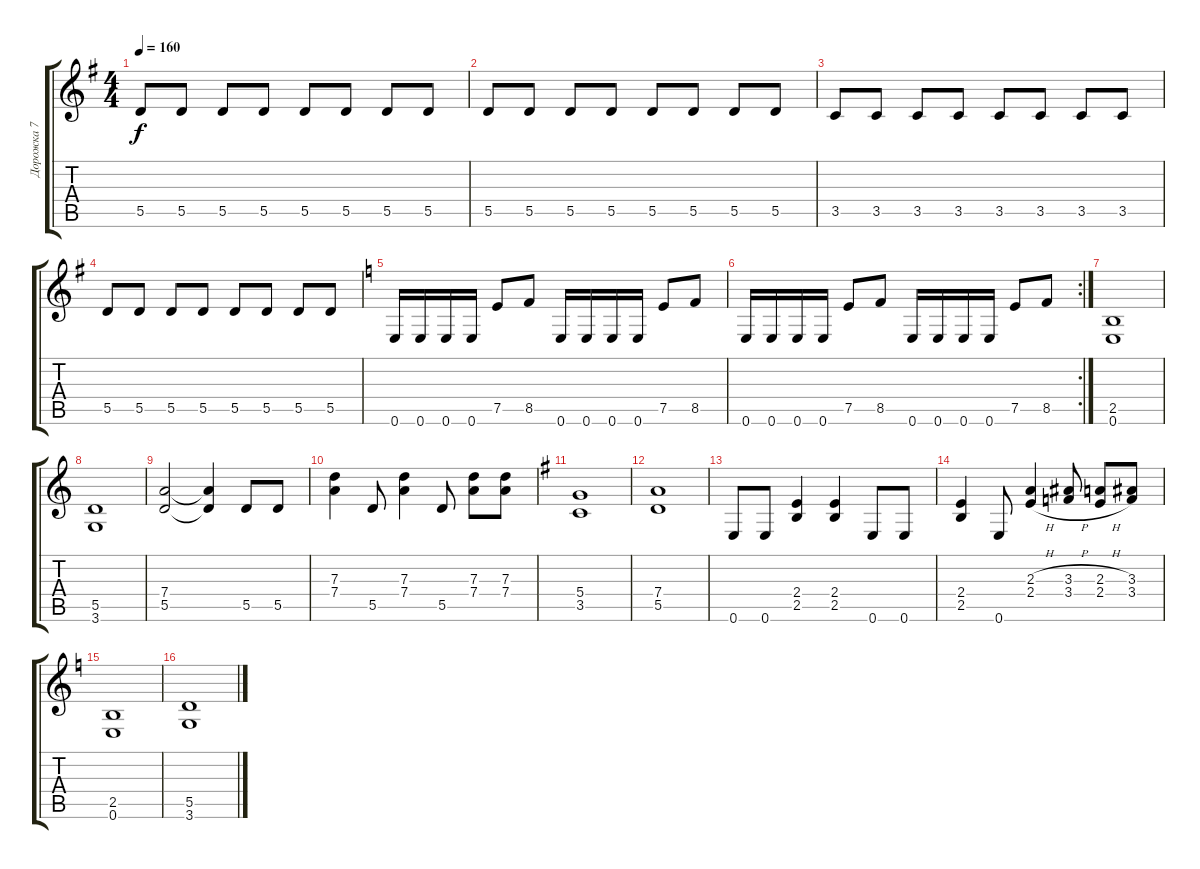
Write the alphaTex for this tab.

\track ("Дорожка 7" "Дорожка 7") {instrument acousticguitarnylon}
\staff {score tabs}
\tuning (E4 B3 G3 D3 A2 E2) {hide}
\ts (4 4)
\tempo 160
\clef g2
\ks g
5.5.8{dy f} 5.5.8 5.5.8 5.5.8 5.5.8 5.5.8 5.5.8 5.5.8 |
5.5.8 5.5.8 5.5.8 5.5.8 5.5.8 5.5.8 5.5.8 5.5.8 |
3.5.8 3.5.8 3.5.8 3.5.8 3.5.8 3.5.8 3.5.8 3.5.8 |
5.5.8 5.5.8 5.5.8 5.5.8 5.5.8 5.5.8 5.5.8 5.5.8 |
\ks c
0.6.16 0.6.16 0.6.16 0.6.16 7.5.8 8.5.8 0.6.16 0.6.16 0.6.16 0.6.16 7.5.8 8.5.8 |
\rc 2
0.6.16 0.6.16 0.6.16 0.6.16 7.5.8 8.5.8 0.6.16 0.6.16 0.6.16 0.6.16 7.5.8 8.5.8 |
(2.5 0.6).1 |
(5.5 3.6).1 |
(7.4 5.5).2 (7.4{t} 5.5{t}).4 5.5.8 5.5.8 |
(7.3 7.4).4 5.5.8 (7.3 7.4).4 5.5.8 (7.3 7.4).8 (7.3 7.4).8 |
\ks g
(5.4 3.5).1 |
(7.4 5.5).1 |
0.6.8 0.6.8 (2.4 2.5).4 (2.4 2.5).4 0.6.8 0.6.8 |
(2.4 2.5).4 0.6.8 (2.3{h} 2.4{h}).4 (3.3{h} 3.4{h}).8 (2.3{h} 2.4{h}).8 (3.3 3.4).8 |
\ks c
(2.5 0.6).1 |
(5.5 3.6).1
